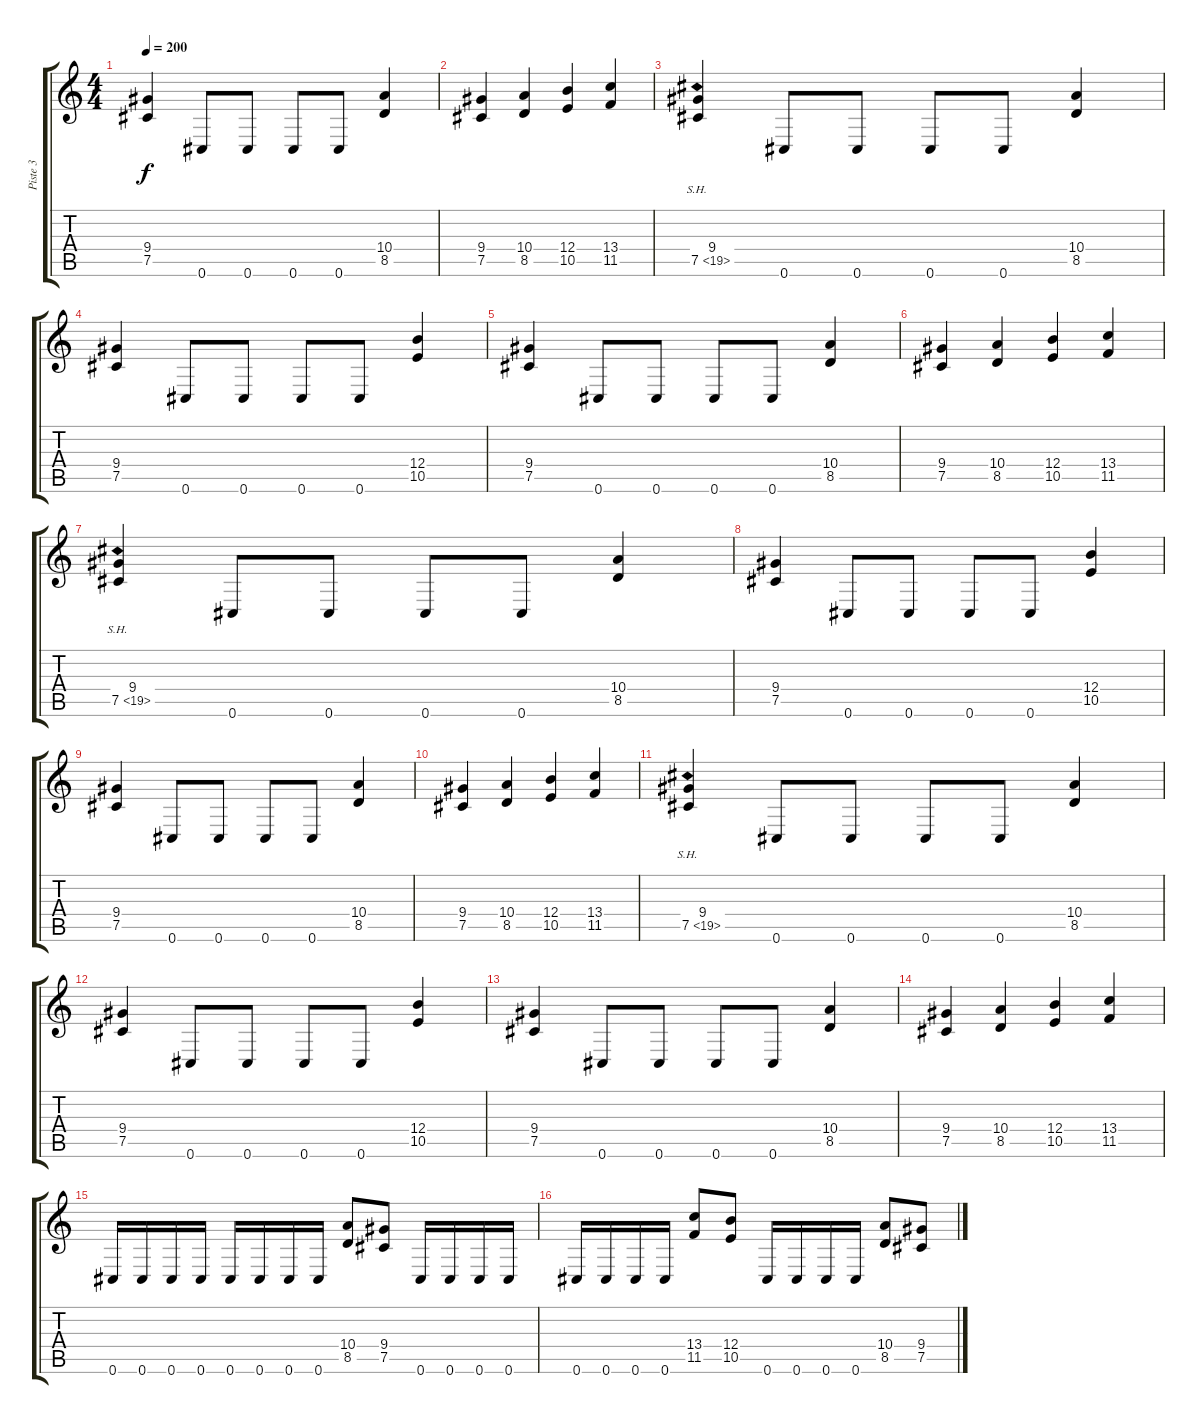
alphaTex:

\track ("Piste 3" "Piste 3") {instrument distortionguitar}
\staff {score tabs}
\tuning (Db4 Ab3 E3 B2 Gb2 Db2) {hide}
\ts (4 4)
\tempo 200
\clef g2
\ks c
(9.4 7.5).4{dy f} 0.6.8 0.6.8 0.6.8 0.6.8 (10.4 8.5).4 |
(9.4 7.5).4 (10.4 8.5).4 (12.4 10.5).4 (13.4 11.5).4 |
(9.4 7.5{sh 12}).4 0.6.8 0.6.8 0.6.8 0.6.8 (10.4 8.5).4 |
(9.4 7.5).4 0.6.8 0.6.8 0.6.8 0.6.8 (12.4 10.5).4 |
(9.4 7.5).4 0.6.8 0.6.8 0.6.8 0.6.8 (10.4 8.5).4 |
(9.4 7.5).4 (10.4 8.5).4 (12.4 10.5).4 (13.4 11.5).4 |
(9.4 7.5{sh 12}).4 0.6.8 0.6.8 0.6.8 0.6.8 (10.4 8.5).4 |
(9.4 7.5).4 0.6.8 0.6.8 0.6.8 0.6.8 (12.4 10.5).4 |
(9.4 7.5).4 0.6.8 0.6.8 0.6.8 0.6.8 (10.4 8.5).4 |
(9.4 7.5).4 (10.4 8.5).4 (12.4 10.5).4 (13.4 11.5).4 |
(9.4 7.5{sh 12}).4 0.6.8 0.6.8 0.6.8 0.6.8 (10.4 8.5).4 |
(9.4 7.5).4 0.6.8 0.6.8 0.6.8 0.6.8 (12.4 10.5).4 |
(9.4 7.5).4 0.6.8 0.6.8 0.6.8 0.6.8 (10.4 8.5).4 |
(9.4 7.5).4 (10.4 8.5).4 (12.4 10.5).4 (13.4 11.5).4 |
0.6.16 0.6.16 0.6.16 0.6.16 0.6.16 0.6.16 0.6.16 0.6.16 (10.4 8.5).8 (9.4 7.5).8 0.6.16 0.6.16 0.6.16 0.6.16 |
0.6.16 0.6.16 0.6.16 0.6.16 (13.4 11.5).8 (12.4 10.5).8 0.6.16 0.6.16 0.6.16 0.6.16 (10.4 8.5).8 (9.4 7.5).8
